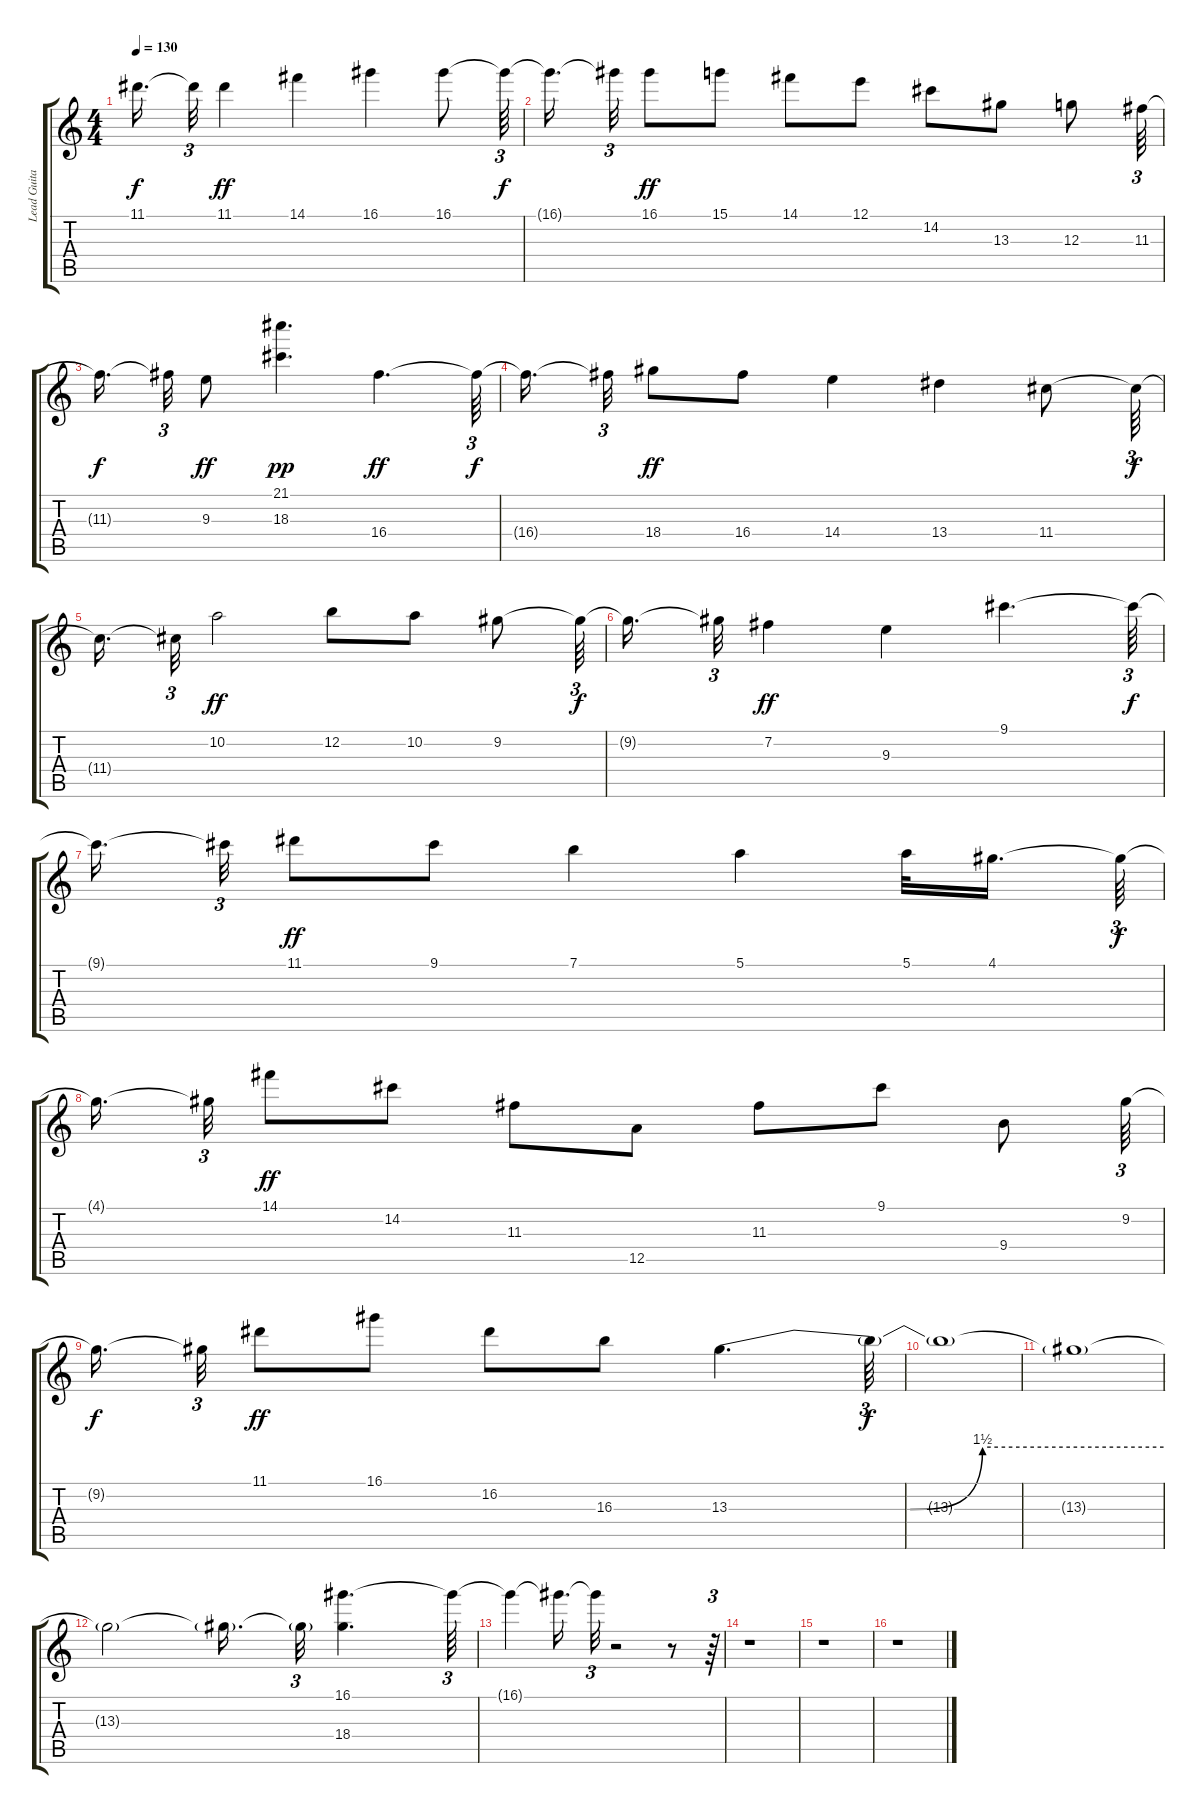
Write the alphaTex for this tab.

\track ("Lead Guitar/Michael Lee Firkins" "Lead Guita") {instrument distortionguitar}
\staff {score tabs}
\tuning (E4 B3 G3 D3 A2 E2) {hide}
\ts (4 4)
\tempo 130
\clef g2
\ks c
11.1{t}.16{d dy f} 11.1{t}.32{tu (3 2)} 11.1.4{dy ff} 14.1.4 16.1.4 16.1.8 16.1{t}.64{tu (3 2) dy f} |
16.1{t}.16{d beam splitsecondary} 16.1{t}.32{tu (3 2)} 16.1.8{dy ff} 15.1.8 14.1.8 12.1.8 14.2.8 13.3.8 12.3.8 11.3.64{tu (3 2)} |
11.3{t}.16{d dy f beam splitsecondary} 11.3{t}.32{tu (3 2)} 9.3.8{dy ff} (21.1 18.3).4{d dy pp} 16.4.4{d dy ff} 16.4{t}.64{tu (3 2) dy f} |
16.4{t}.16{d beam splitsecondary} 16.4{t}.32{tu (3 2)} 18.4.8{dy ff} 16.4.8 14.4.4 13.4.4 11.4.8 11.4{t}.64{tu (3 2) dy f} |
11.4{t}.16{d} 11.4{t}.32{tu (3 2)} 10.2.2{dy ff} 12.2.8 10.2.8 9.2.8 9.2{t}.64{tu (3 2) dy f} |
9.2{t}.16{d} 9.2{t}.32{tu (3 2)} 7.2.4{dy ff} 9.3.4 9.1.4{d} 9.1{t}.64{tu (3 2) dy f} |
9.1{t}.16{d beam splitsecondary} 9.1{t}.32{tu (3 2)} 11.1.8{dy ff} 9.1.8 7.1.4 5.1.4 5.1.32 4.1.16{d beam splitsecondary} 4.1{t}.64{tu (3 2) dy f} |
4.1{t}.16{d beam splitsecondary} 4.1{t}.32{tu (3 2)} 14.1.8{dy ff} 14.2.8 11.3.8 12.5.8 11.3.8 9.1.8 9.4.8 9.2.64{tu (3 2)} |
9.2{t}.16{d dy f beam splitsecondary} 9.2{t}.32{tu (3 2)} 11.1.8{dy ff} 16.1.8 16.2.8 16.3.8 13.3{be (custom 0 0 15 0 25 0 35 6 60 6)}.4{d} 13.3{t}.64{tu (3 2) dy f} |
13.3{t}.1 |
13.3{t}.1 |
13.3{t}.2 13.3{t}.16{d} 13.3{t}.32{tu (3 2)} (16.1 18.4).4{d} 16.1{t}.64{tu (3 2)} |
16.1{t}.4 16.1{t}.16{d} 16.1{t}.32{tu (3 2)} r.2 r.8 r.64{tu (3 2)} |
r.1 |
r.1 |
r.1
